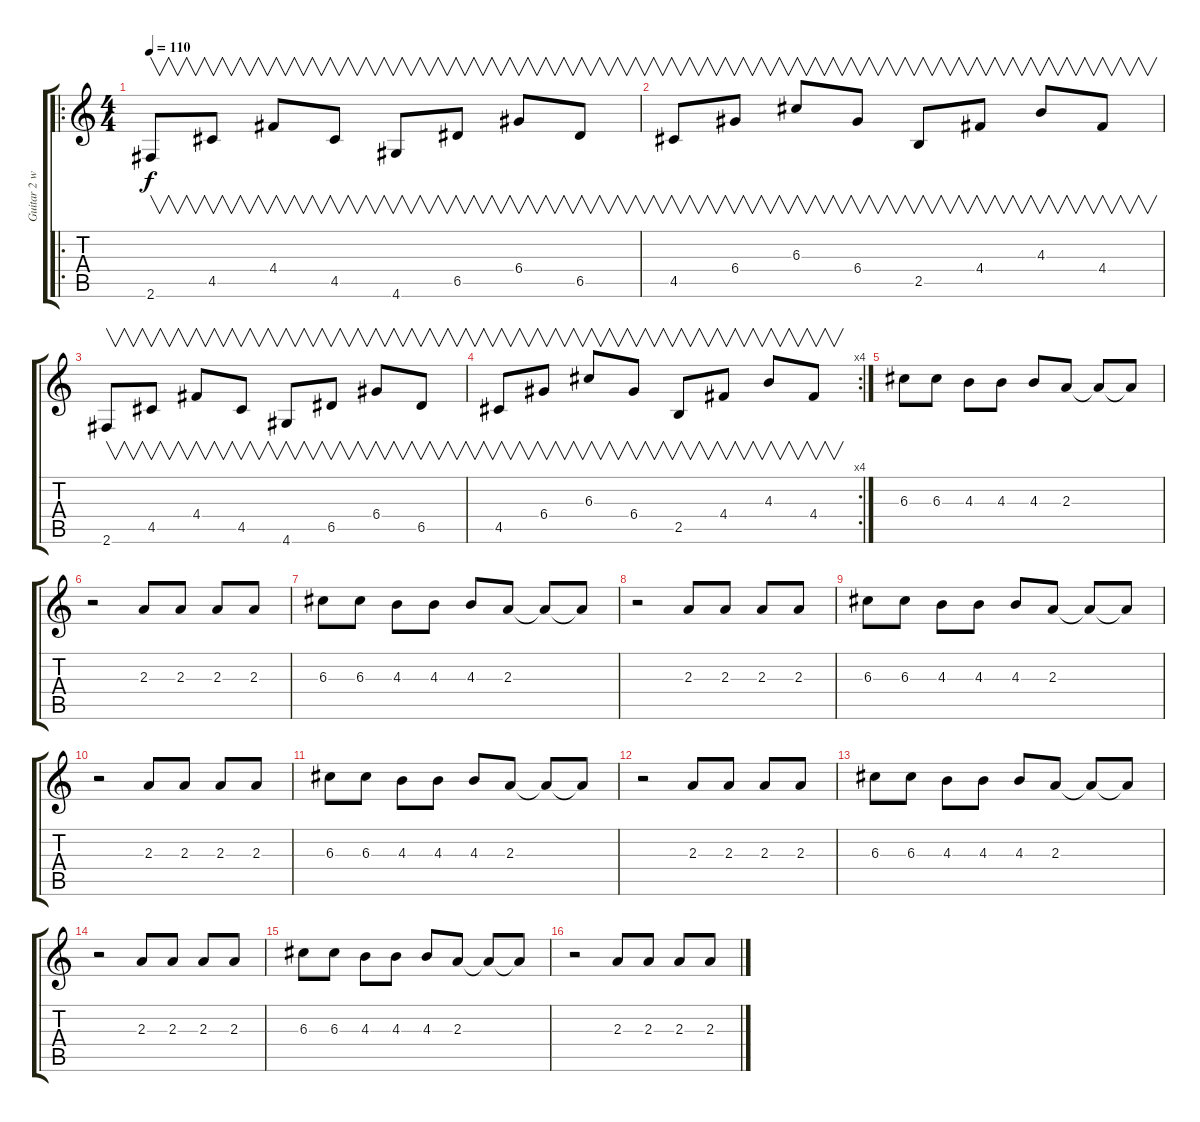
\track ("Guitar 2 w/Flanger" "Guitar 2 w") {instrument electricguitarclean}
\staff {score tabs}
\tuning (E4 B3 G3 D3 A2 E2) {hide}
\ro
\ts (4 4)
\tempo 110
\clef g2
\ks c
2.6.8{v dy f} 4.5.8{v} 4.4.8{v} 4.5.8{v} 4.6.8{v} 6.5.8{v} 6.4.8{v} 6.5.8{v} |
4.5.8{v} 6.4.8{v} 6.3.8{v} 6.4.8{v} 2.5.8{v} 4.4.8{v} 4.3.8{v} 4.4.8{v} |
2.6.8{v} 4.5.8{v} 4.4.8{v} 4.5.8{v} 4.6.8{v} 6.5.8{v} 6.4.8{v} 6.5.8{v} |
\rc 4
4.5.8{v} 6.4.8{v} 6.3.8{v} 6.4.8{v} 2.5.8{v} 4.4.8{v} 4.3.8{v} 4.4.8{v} |
6.3.8 6.3.8 4.3.8 4.3.8 4.3.8 2.3.8 2.3{t}.8 2.3{t}.8 |
r.2 2.3.8 2.3.8 2.3.8 2.3.8 |
6.3.8 6.3.8 4.3.8 4.3.8 4.3.8 2.3.8 2.3{t}.8 2.3{t}.8 |
r.2 2.3.8 2.3.8 2.3.8 2.3.8 |
6.3.8 6.3.8 4.3.8 4.3.8 4.3.8 2.3.8 2.3{t}.8 2.3{t}.8 |
r.2 2.3.8 2.3.8 2.3.8 2.3.8 |
6.3.8 6.3.8 4.3.8 4.3.8 4.3.8 2.3.8 2.3{t}.8 2.3{t}.8 |
r.2 2.3.8 2.3.8 2.3.8 2.3.8 |
6.3.8 6.3.8 4.3.8 4.3.8 4.3.8 2.3.8 2.3{t}.8 2.3{t}.8 |
r.2 2.3.8 2.3.8 2.3.8 2.3.8 |
6.3.8 6.3.8 4.3.8 4.3.8 4.3.8 2.3.8 2.3{t}.8 2.3{t}.8 |
r.2 2.3.8 2.3.8 2.3.8 2.3.8
